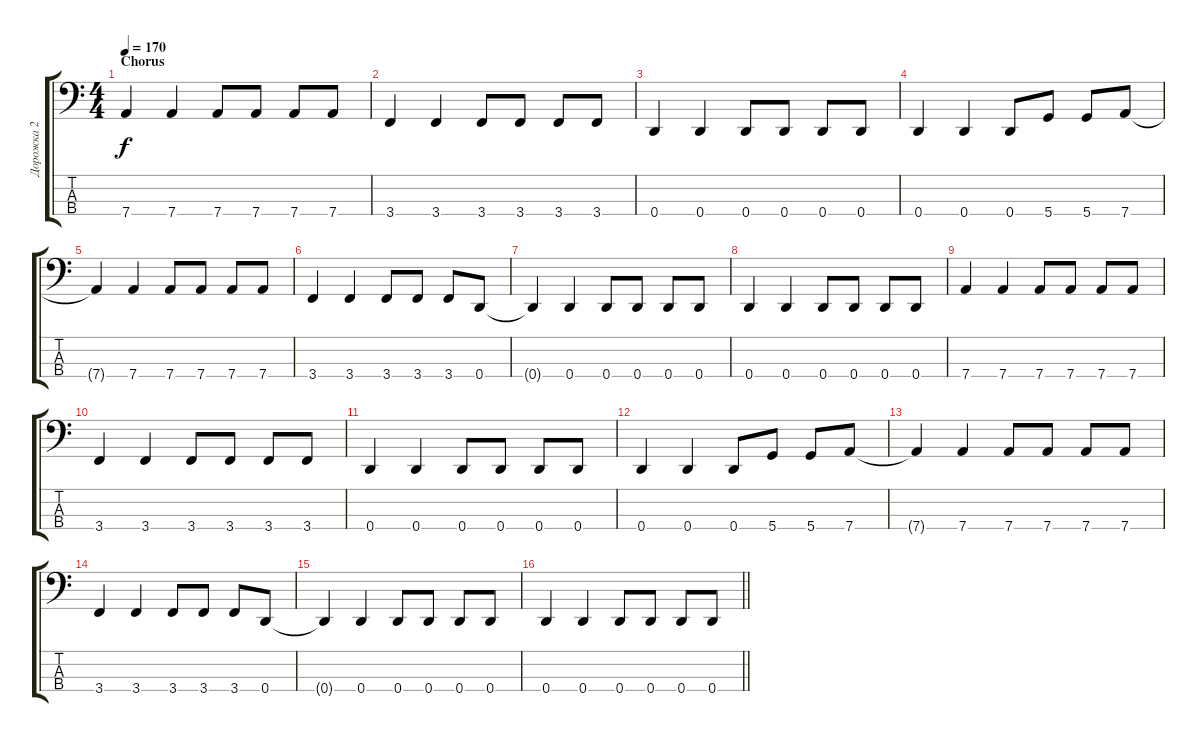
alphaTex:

\track ("Дорожка 2" "Дорожка 2") {instrument electricbassfinger}
\staff {score tabs}
\tuning (G2 D2 A1 D1) {hide}
\ts (4 4)
\section ("" "Chorus")
\tempo 170
\clef f4
\ks c
7.4.4{dy f} 7.4.4 7.4.8 7.4.8 7.4.8 7.4.8 |
3.4.4 3.4.4 3.4.8 3.4.8 3.4.8 3.4.8 |
0.4.4 0.4.4 0.4.8 0.4.8 0.4.8 0.4.8 |
0.4.4 0.4.4 0.4.8 5.4.8 5.4.8 7.4.8 |
7.4{t}.4 7.4.4 7.4.8 7.4.8 7.4.8 7.4.8 |
3.4.4 3.4.4 3.4.8 3.4.8 3.4.8 0.4.8 |
0.4{t}.4 0.4.4 0.4.8 0.4.8 0.4.8 0.4.8 |
0.4.4 0.4.4 0.4.8 0.4.8 0.4.8 0.4.8 |
7.4.4 7.4.4 7.4.8 7.4.8 7.4.8 7.4.8 |
3.4.4 3.4.4 3.4.8 3.4.8 3.4.8 3.4.8 |
0.4.4 0.4.4 0.4.8 0.4.8 0.4.8 0.4.8 |
0.4.4 0.4.4 0.4.8 5.4.8 5.4.8 7.4.8 |
7.4{t}.4 7.4.4 7.4.8 7.4.8 7.4.8 7.4.8 |
3.4.4 3.4.4 3.4.8 3.4.8 3.4.8 0.4.8 |
0.4{t}.4 0.4.4 0.4.8 0.4.8 0.4.8 0.4.8 |
\barLineRight lightlight
0.4.4 0.4.4 0.4.8 0.4.8 0.4.8 0.4.8
